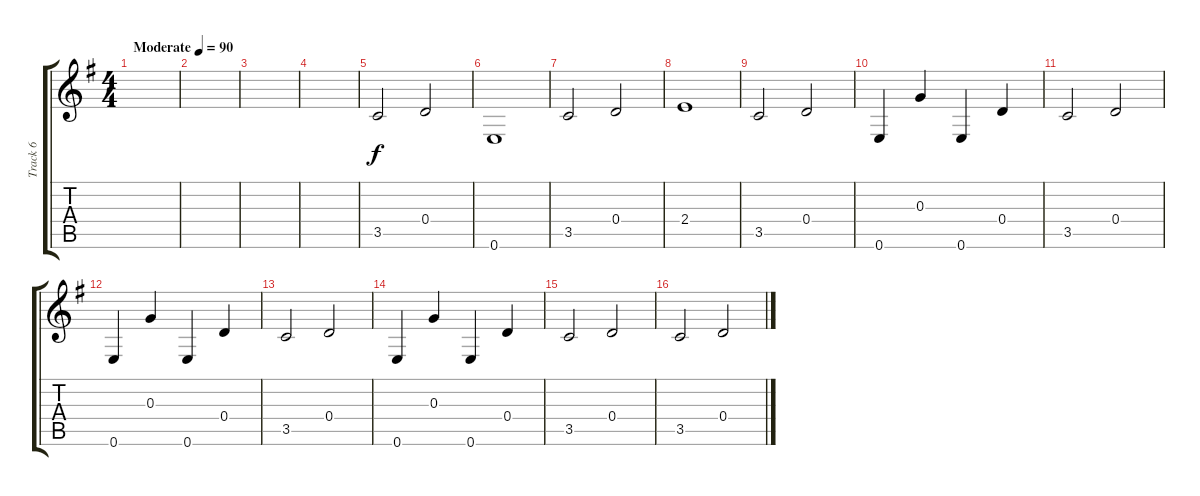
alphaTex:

\track ("Track 6" "Track 6") {instrument acousticguitarnylon}
\staff {score tabs}
\tuning (E4 B3 G3 D3 A2 E2) {hide}
\ts (4 4)
\tempo (90 "Moderate")
\clef g2
\ks g
|
|
|
|
3.5.2 0.4.2 |
0.6.1 |
3.5.2 0.4.2 |
2.4.1 |
3.5.2 0.4.2 |
0.6.4 0.3.4 0.6.4 0.4.4 |
3.5.2 0.4.2 |
0.6.4 0.3.4 0.6.4 0.4.4 |
3.5.2 0.4.2 |
0.6.4 0.3.4 0.6.4 0.4.4 |
3.5.2 0.4.2 |
3.5.2 0.4.2
